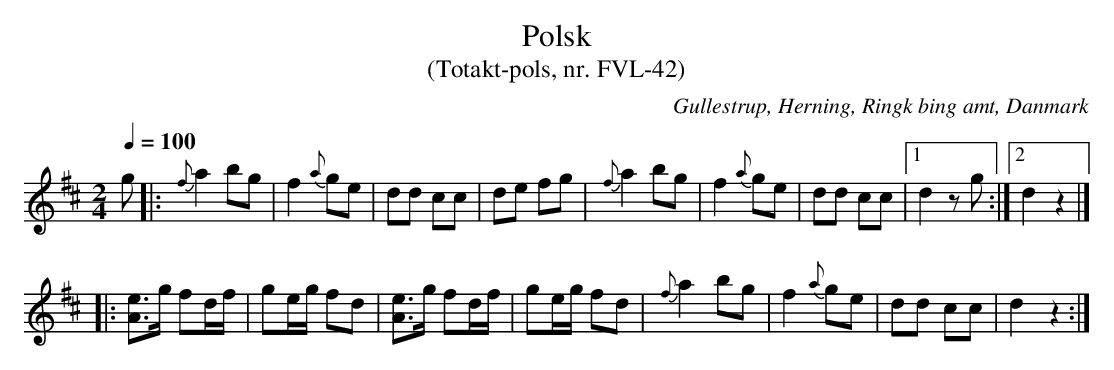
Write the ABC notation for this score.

X:1
T:Polsk
T:(Totakt-pols, nr. FVL-42)
O:Gullestrup, Herning, Ringk bing amt, Danmark
M:2/4
L:1/8
Q:1/4=100
K:D
g |: {f}a2 bg | f2 {a}ge | dd cc | de fg | {f}a2 bg | f2 {a}ge | dd cc |1 d2 zg :|2 d2 z2 |]
|: [Ae]>g fd/f/ | ge/g/ fd | [Ae]>g fd/f/ | ge/g/ fd | {f}a2 bg | f2 {a}ge | dd cc | d2 z2 :|
